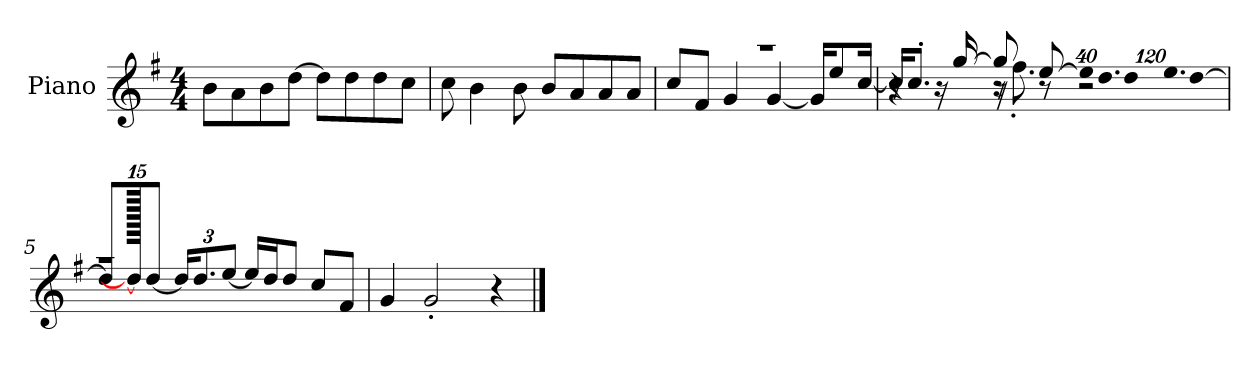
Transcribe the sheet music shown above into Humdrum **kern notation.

**kern
*part1
*staff1
*I"Piano
*I'P-no
*clefG2
*k[f#]
*M4/4
*MM90
=1
8b\L
8a\
8b\
[8dd\J
8dd\L]
8dd\
8dd\
8cc\J
=2
8cc\
4b\
8b\
8b/L
8a/
8a/
8a/J
=3
*^
1r	8cc/L
.	8f#/J
.	4g/
.	[4g/
.	16g/KL]
.	8ee/
.	[16cc/Jk
=4	=4
*	*^
8r	4r	16cc/KL]
.	.	8.cc'/J
16r	.	.
[16gg/	.	.
8gg/]	16r	8r
.	8.ff#'\	.
8r	.	[8ee/
*	*	*Xbrackettup
!	!	!LO:N:vis=32
2r	2r	640%23ee/KLL]
!	!	!LO:N:vis=16.
.	.	960%103dd/J
!	!	!LO:N:vis=8
.	.	960%137dd/
!	!	!LO:N:vis=16.
.	.	960%103ee/L
.	.	[384%41dd/J
*	*v	*v
!!LO:LB:g=z
=5	=5
1r	8dd/L]
.	1920dd/_
.	[8dd/J
.	24dd/KL]
.	12.dd/
.	[12ee/J
.	16ee/LL]
.	16dd/J
.	8dd/J
.	8cc/L
.	8f#/J
1920ryy	.
*v	*v
=6
4g/
2g'/
4r
==
*-
